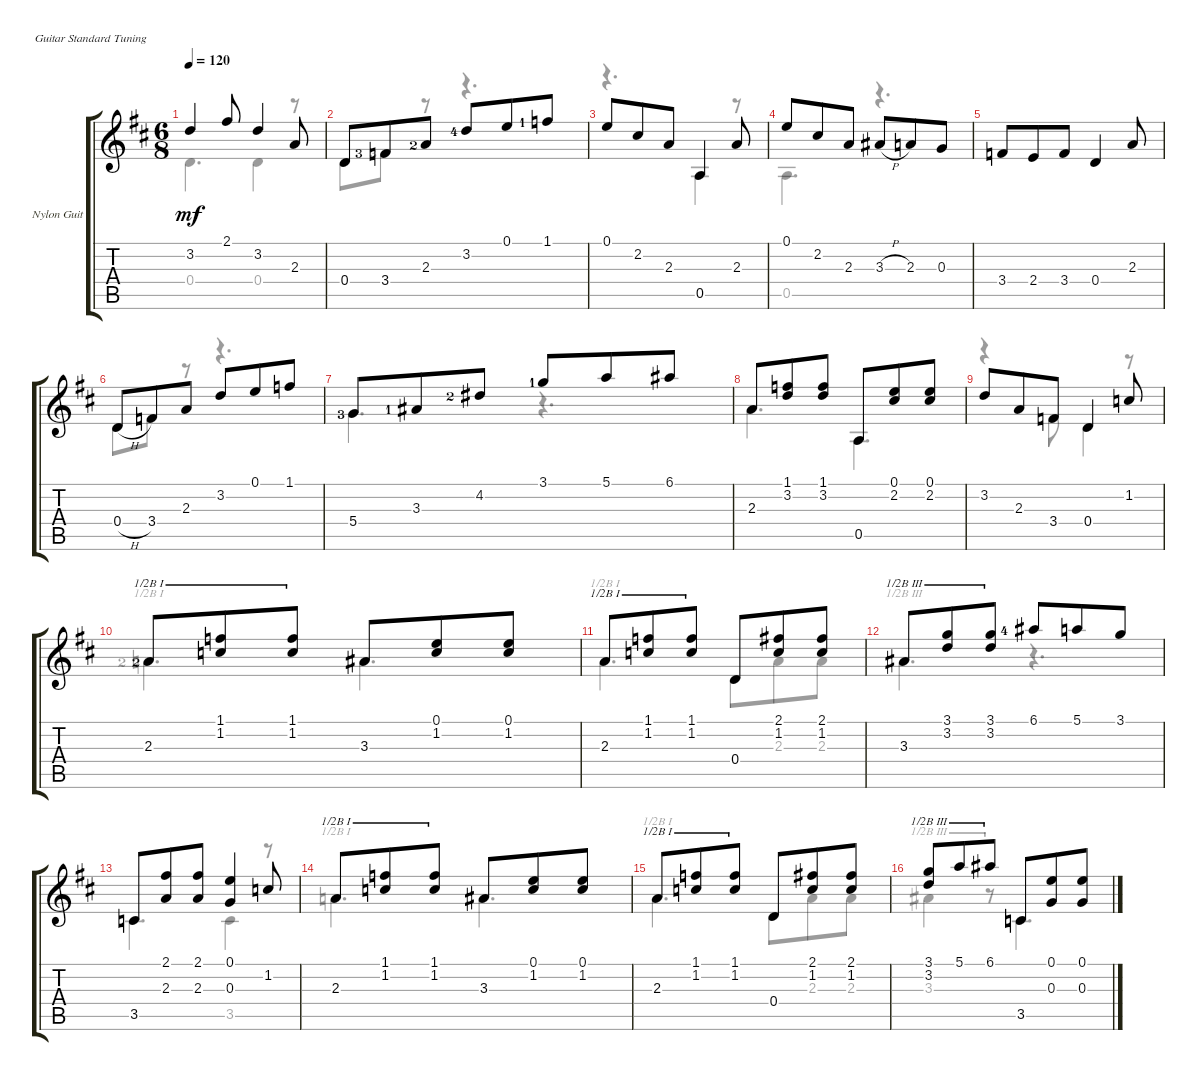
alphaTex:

\defaultSystemsLayout 4
\bracketExtendMode groupsimilarinstruments
\firstSystemTrackNameOrientation horizontal
\otherSystemsTrackNameOrientation horizontal
\track ("Nylon Guitar" "Nylon Guit") {instrument acousticguitarsteel}
\staff {score tabs}
\tuning (E4 B3 G3 D3 A2 E2)
\voice
\ts (6 8)
\tempo 120
\clef g2
\ks d
3.2.4{dy mf} 2.1.8 3.2.4 2.3.8 |
0.4.8 3.4{lf 4}.8 2.3{lf 3}.8 3.2{lf 5}.8 0.1.8 1.1{lf 2}.8 |
0.1.8 2.2.8 2.3.8 0.5.4 2.3.8 |
0.1.8 2.2.8 2.3.8 3.3{h}.8 2.3.8 0.3.8 |
3.4.8 2.4.8 3.4.8 0.4.4 2.3.8 |
0.4{h}.8 3.4.8 2.3.8 3.2.8 0.1.8 1.1.8 |
5.4{lf 4}.8 3.3{lf 2}.8 4.2{lf 3}.8 3.1{lf 2}.8 5.1.8 6.1.8 |
2.3.8 (1.1 3.2).8 (3.2 1.1).8 0.5.8 (0.1 2.2).8 (2.2 0.1).8 |
3.2.8 2.3.8 3.4.8 0.4.4 1.2.8 |
2.3{lf 3}.8{barre (1 half)} (1.1 1.2).8{barre (1 half)} (1.2 1.1).8{barre (1 half)} 3.3.8 (0.1 1.2).8 (1.2 0.1).8 |
2.3.8{barre (1 half)} (1.1 1.2).8{barre (1 half)} (1.2 1.1).8{barre (1 half)} 0.4.8 (2.1 1.2).8 (2.1 1.2).8 |
3.3.8{barre (3 half)} (3.1 3.2).8{barre (3 half)} (3.2 3.1).8{barre (3 half)} 6.1{lf 5}.8 5.1.8 3.1.8 |
3.5.8 (2.1 2.3).8 (2.1 2.3).8 (0.1 0.3).4 1.2.8 |
2.3.8{barre (1 half)} (1.1 1.2).8{barre (1 half)} (1.2 1.1).8{barre (1 half)} 3.3.8 (0.1 1.2).8 (1.2 0.1).8 |
2.3.8{barre (1 half)} (1.1 1.2).8{barre (1 half)} (1.2 1.1).8{barre (1 half)} 0.4.8 (2.1 1.2).8 (2.1 1.2).8 |
(3.1 3.2).8{barre (3 half)} 5.1.8{barre (3 half)} 6.1.8{barre (3 half)} 3.5.8 (0.1 0.3).8 (0.3 0.1).8
\voice
\clef g2
\ottava regular
\simile none
\ks d
0.4.4{d dy mf} 0.4.4 r.8 |
0.4.8 3.4{lf 4}.8 r.8 r.4{d} |
r.4{d} 0.5.4 r.8 |
0.5.4{d} r.4{d} |
|
0.4.8 3.4.8 r.8 r.4{d} |
5.4{lf 4}.4{d} r.4{d} |
2.3.4{d} 0.5.4{d} |
r.4 3.4.8 0.4.4 r.8 |
2.3{lf 3}.4{d barre (1 half)} 3.3.4{d} |
2.3.4{d barre (1 half)} 0.4.8 2.3.8 2.3.8 |
3.3.4{d barre (3 half)} r.4{d} |
3.5.4{d} 3.5.4 r.8 |
2.3.4{d barre (1 half)} 3.3.4{d} |
2.3.4{d barre (1 half)} 0.4.8 2.3.8 2.3.8 |
3.3.4{barre (3 half)} r.8{barre (3 half)} 3.5.4{d}
